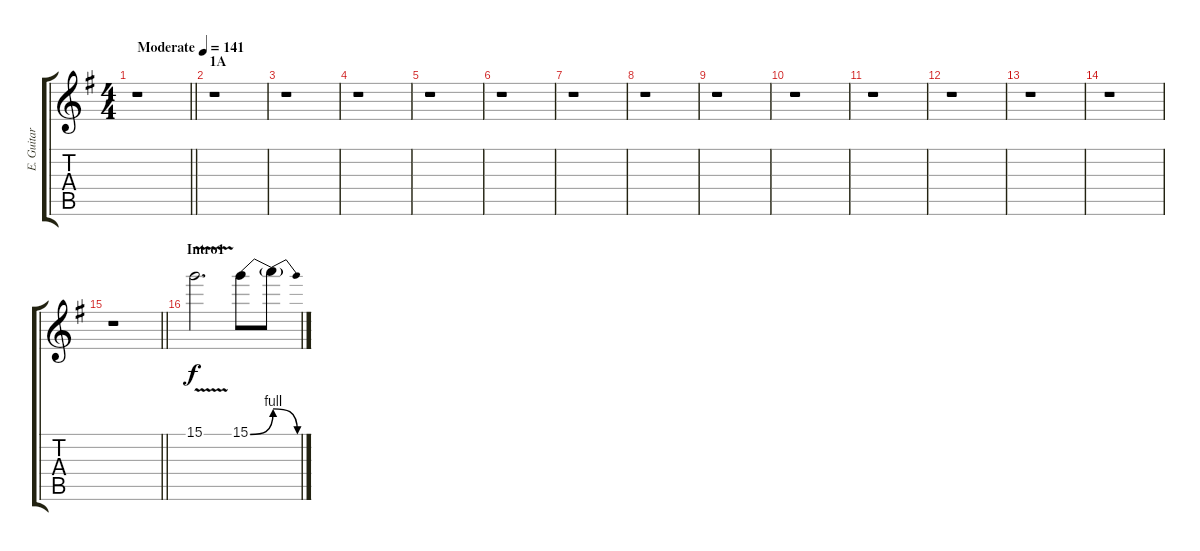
\track ("E. Guitar II" "E. Guitar ") {instrument overdrivenguitar}
\staff {score tabs}
\tuning (E4 B3 G3 D3 A2 E2) {hide}
\ts (4 4)
\tempo (141 "Moderate")
\clef g2
\barLineRight lightlight
\ks g
r.1{dy f instrument overdrivenguitar} |
\section ("" "1A")
r.1 |
r.1 |
r.1 |
r.1 |
r.1 |
r.1 |
r.1 |
r.1 |
r.1 |
r.1 |
r.1 |
r.1 |
r.1 |
\barLineRight lightlight
r.1 |
\section ("" "Intro1")
15.1{v}.2{d} 15.1{be (bend 0 0 60 4)}.8 15.1{be (release 0 4 60 0) t}.8
